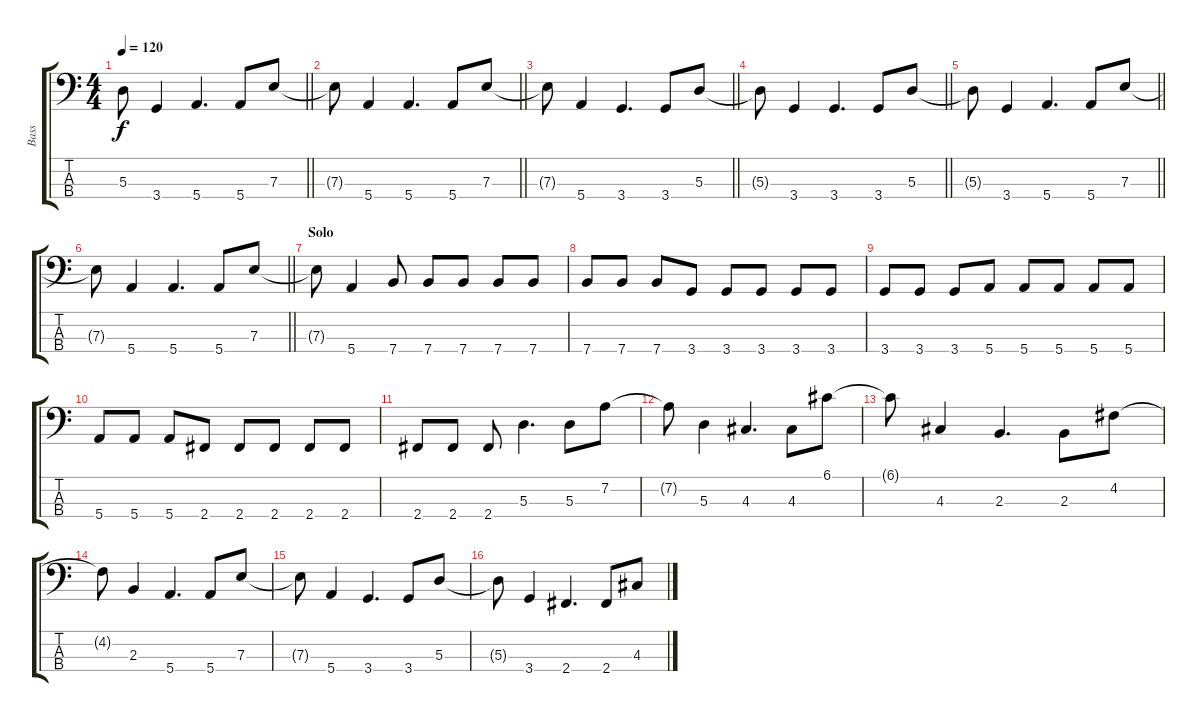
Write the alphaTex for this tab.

\track ("Bass" "Bass") {instrument electricbassfinger}
\staff {score tabs}
\tuning (G2 D2 A1 E1) {hide}
\ts (4 4)
\tempo 120
\clef f4
\barLineRight lightlight
\ks c
5.3{t}.8{dy f} 3.4.4 5.4.4{d} 5.4.8 7.3.8 |
\barLineRight lightlight
7.3{t}.8 5.4.4 5.4.4{d} 5.4.8 7.3.8 |
\barLineRight lightlight
7.3{t}.8 5.4.4 3.4.4{d} 3.4.8 5.3.8 |
\barLineRight lightlight
5.3{t}.8 3.4.4 3.4.4{d} 3.4.8 5.3.8 |
\barLineRight lightlight
5.3{t}.8 3.4.4 5.4.4{d} 5.4.8 7.3.8 |
\barLineRight lightlight
7.3{t}.8 5.4.4 5.4.4{d} 5.4.8 7.3.8 |
\section ("" "Solo")
7.3{t}.8 5.4.4 7.4.8 7.4.8 7.4.8 7.4.8 7.4.8 |
7.4.8 7.4.8 7.4.8 3.4.8 3.4.8 3.4.8 3.4.8 3.4.8 |
3.4.8 3.4.8 3.4.8 5.4.8 5.4.8 5.4.8 5.4.8 5.4.8 |
5.4.8 5.4.8 5.4.8 2.4.8 2.4.8 2.4.8 2.4.8 2.4.8 |
2.4.8 2.4.8 2.4.8 5.3.4{d} 5.3.8 7.2.8 |
7.2{t}.8 5.3.4 4.3.4{d} 4.3.8 6.1.8 |
6.1{t}.8 4.3.4 2.3.4{d} 2.3.8 4.2.8 |
4.2{t}.8 2.3.4 5.4.4{d} 5.4.8 7.3.8 |
7.3{t}.8 5.4.4 3.4.4{d} 3.4.8 5.3.8 |
5.3{t}.8 3.4.4 2.4.4{d} 2.4.8 4.3.8
